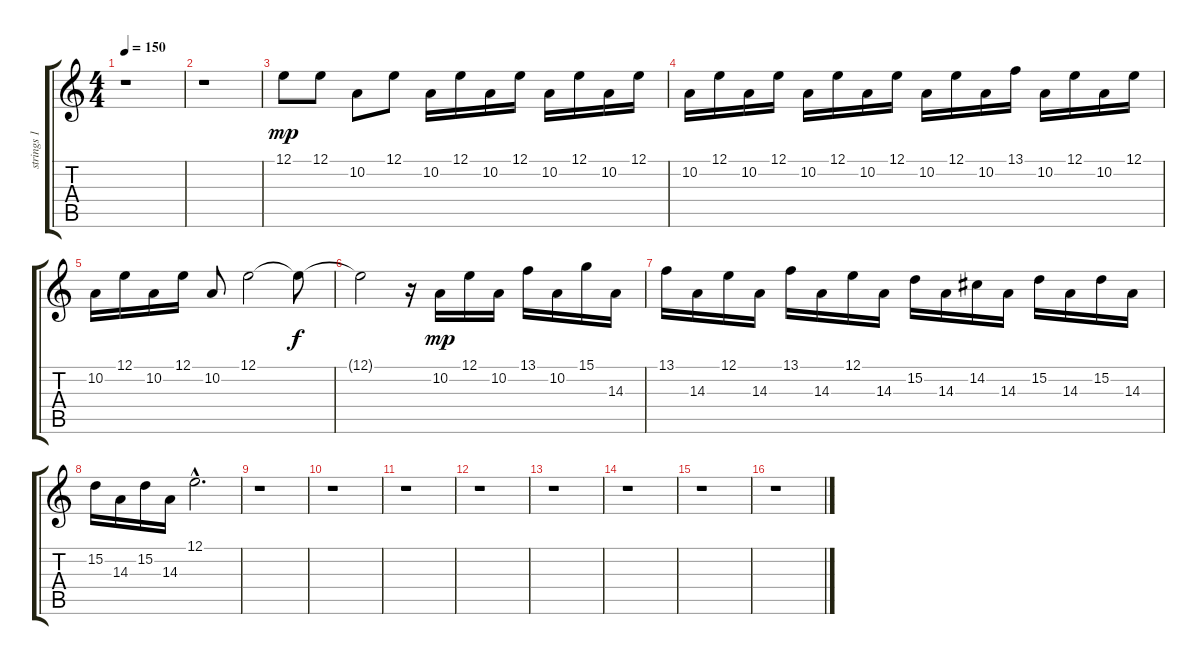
\track ("strings 1" "strings 1") {instrument koto}
\staff {score tabs}
\tuning (E4 B3 G3 D3 A2 E2) {hide}
\ts (4 4)
\tempo 150
\clef g2
\ks c
r.1{dy mp instrument koto} |
r.1 |
12.1.8 12.1.8 10.2.8 12.1.8 10.2.16 12.1.16 10.2.16 12.1.16 10.2.16 12.1.16 10.2.16 12.1.16 |
10.2.16 12.1.16 10.2.16 12.1.16 10.2.16 12.1.16 10.2.16 12.1.16 10.2.16 12.1.16 10.2.16 13.1.16 10.2.16 12.1.16 10.2.16 12.1.16 |
10.2.16 12.1.16 10.2.16 12.1.16 10.2.8 12.1.2 12.1{t}.8{dy f} |
12.1{t}.2 r.16 10.2.16{dy mp} 12.1.16 10.2.16 13.1.16 10.2.16 15.1.16 14.3.16 |
13.1.16 14.3.16 12.1.16 14.3.16 13.1.16 14.3.16 12.1.16 14.3.16 15.2.16 14.3.16 14.2.16 14.3.16 15.2.16 14.3.16 15.2.16 14.3.16 |
15.2.16 14.3.16 15.2.16 14.3.16 12.1{hac}.2{d} |
r.1 |
r.1 |
r.1 |
r.1 |
r.1 |
r.1 |
r.1 |
r.1
